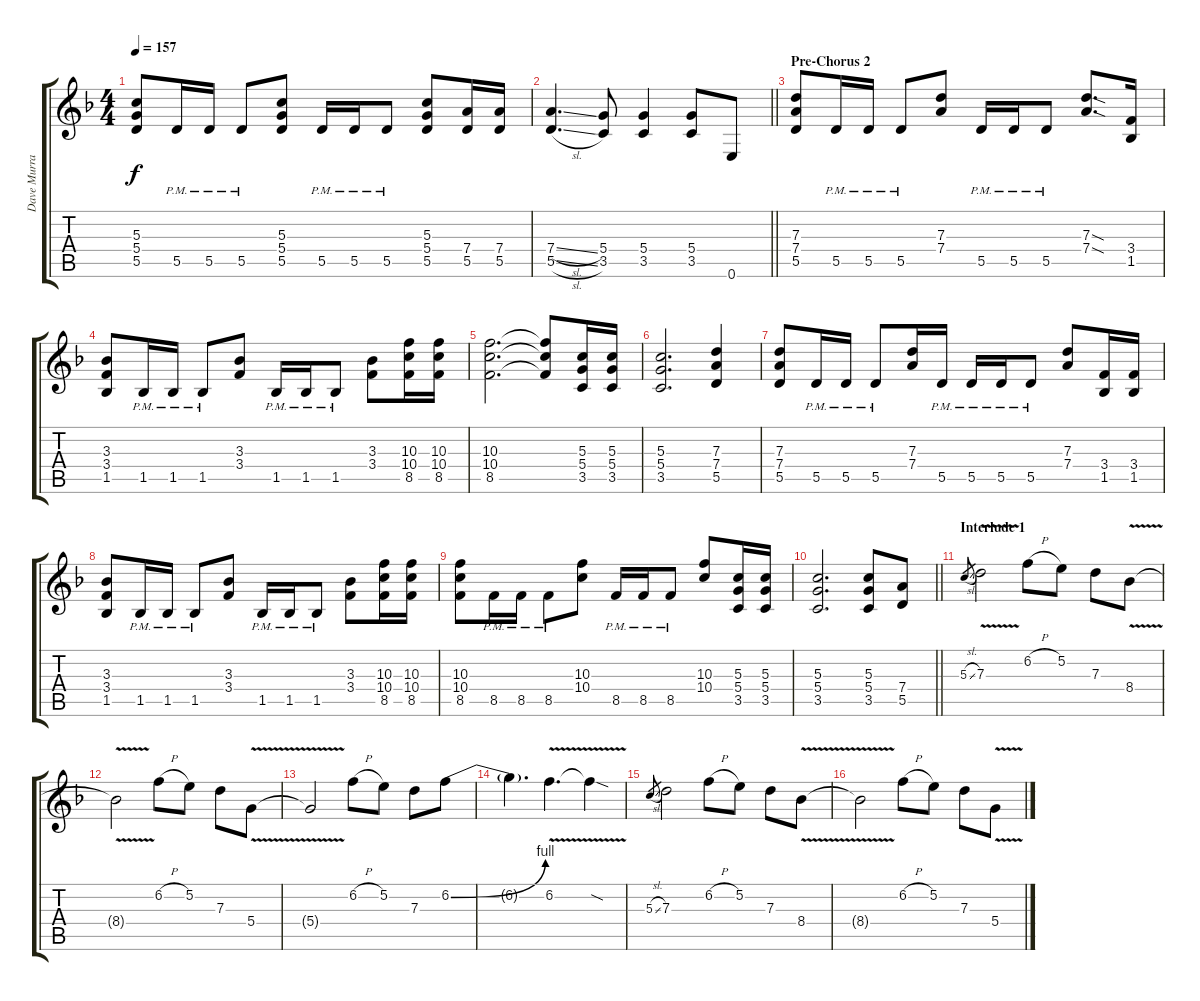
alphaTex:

\track ("Dave Murray" "Dave Murra") {instrument overdrivenguitar}
\staff {score tabs}
\tuning (E4 B3 G3 D3 A2 E2) {hide}
\ts (4 4)
\tempo 157
\clef g2
\ks f
(5.3 5.4 5.5).8{dy f} 5.5{pm}.16 5.5{pm}.16 5.5{pm}.8 (5.3 5.4 5.5).8 5.5{pm}.16 5.5{pm}.16 5.5{pm}.8 (5.3 5.4 5.5).8 (7.4 5.5).16 (7.4 5.5).16 |
\barLineRight lightlight
(7.4{sl} 5.5{sl}).4{d} (5.4 3.5).8 (5.4 3.5).4 (5.4 3.5).8 0.6.8 |
\section ("" "Pre-Chorus 2")
(7.3 7.4 5.5).8 5.5{pm}.16 5.5{pm}.16 5.5{pm}.8 (7.3 7.4).8 5.5{pm}.16 5.5{pm}.16 5.5{pm}.8 (7.3{sod} 7.4{sod}).8{d} (3.4 1.5).16 |
(3.3 3.4 1.5).8 1.5{pm}.16 1.5{pm}.16 1.5{pm}.8 (3.3 3.4).8 1.5{pm}.16 1.5{pm}.16 1.5{pm}.8 (3.3 3.4).8 (10.3 10.4 8.5).16 (10.3 10.4 8.5).16 |
(10.3 10.4 8.5).2{d} (10.3{t} 10.4{t} 8.5{t}).8 (5.3 5.4 3.5).16 (5.3 5.4 3.5).16 |
(5.3 5.4 3.5).2{d} (7.3 7.4 5.5).4 |
(7.3 7.4 5.5).8 5.5{pm}.16 5.5{pm}.16 5.5{pm}.8 (7.3 7.4).16 5.5{pm}.16 5.5{pm}.16 5.5{pm}.16 5.5{pm}.8 (7.3 7.4).8 (3.4 1.5).16 (3.4 1.5).16 |
(3.3 3.4 1.5).8 1.5{pm}.16 1.5{pm}.16 1.5{pm}.8 (3.3 3.4).8 1.5{pm}.16 1.5{pm}.16 1.5{pm}.8 (3.3 3.4).8 (10.3 10.4 8.5).16 (10.3 10.4 8.5).16 |
(10.3 10.4 8.5).8 8.5{pm}.16 8.5{pm}.16 8.5{pm}.8 (10.3 10.4).8 8.5{pm}.16 8.5{pm}.16 8.5{pm}.8 (10.3 10.4).8 (5.3 5.4 3.5).16 (5.3 5.4 3.5).16 |
\barLineRight lightlight
(5.3 5.4 3.5).2{d} (5.3 5.4 3.5).8 (7.4 5.5).8 |
\section ("" "Interlude 1")
5.3{sl}.8{gr} 7.3{v}.2 6.2{h}.8 5.2.8 7.3.8 8.4{v}.8 |
8.4{t}.2 6.2{h}.8 5.2.8 7.3.8 5.4{v}.8 |
5.4{t}.2 6.2{h}.8 5.2.8 7.3.8 6.2{be (bend 0 0 60 4)}.8 |
6.2{t}.4{d} 6.2{v}.4{d} 6.2{sod t}.4 |
5.3{sl}.8{gr} 7.3.2 6.2{h}.8 5.2.8 7.3.8 8.4{v}.8 |
8.4{t}.2 6.2{h}.8 5.2.8 7.3.8 5.4{v}.8
